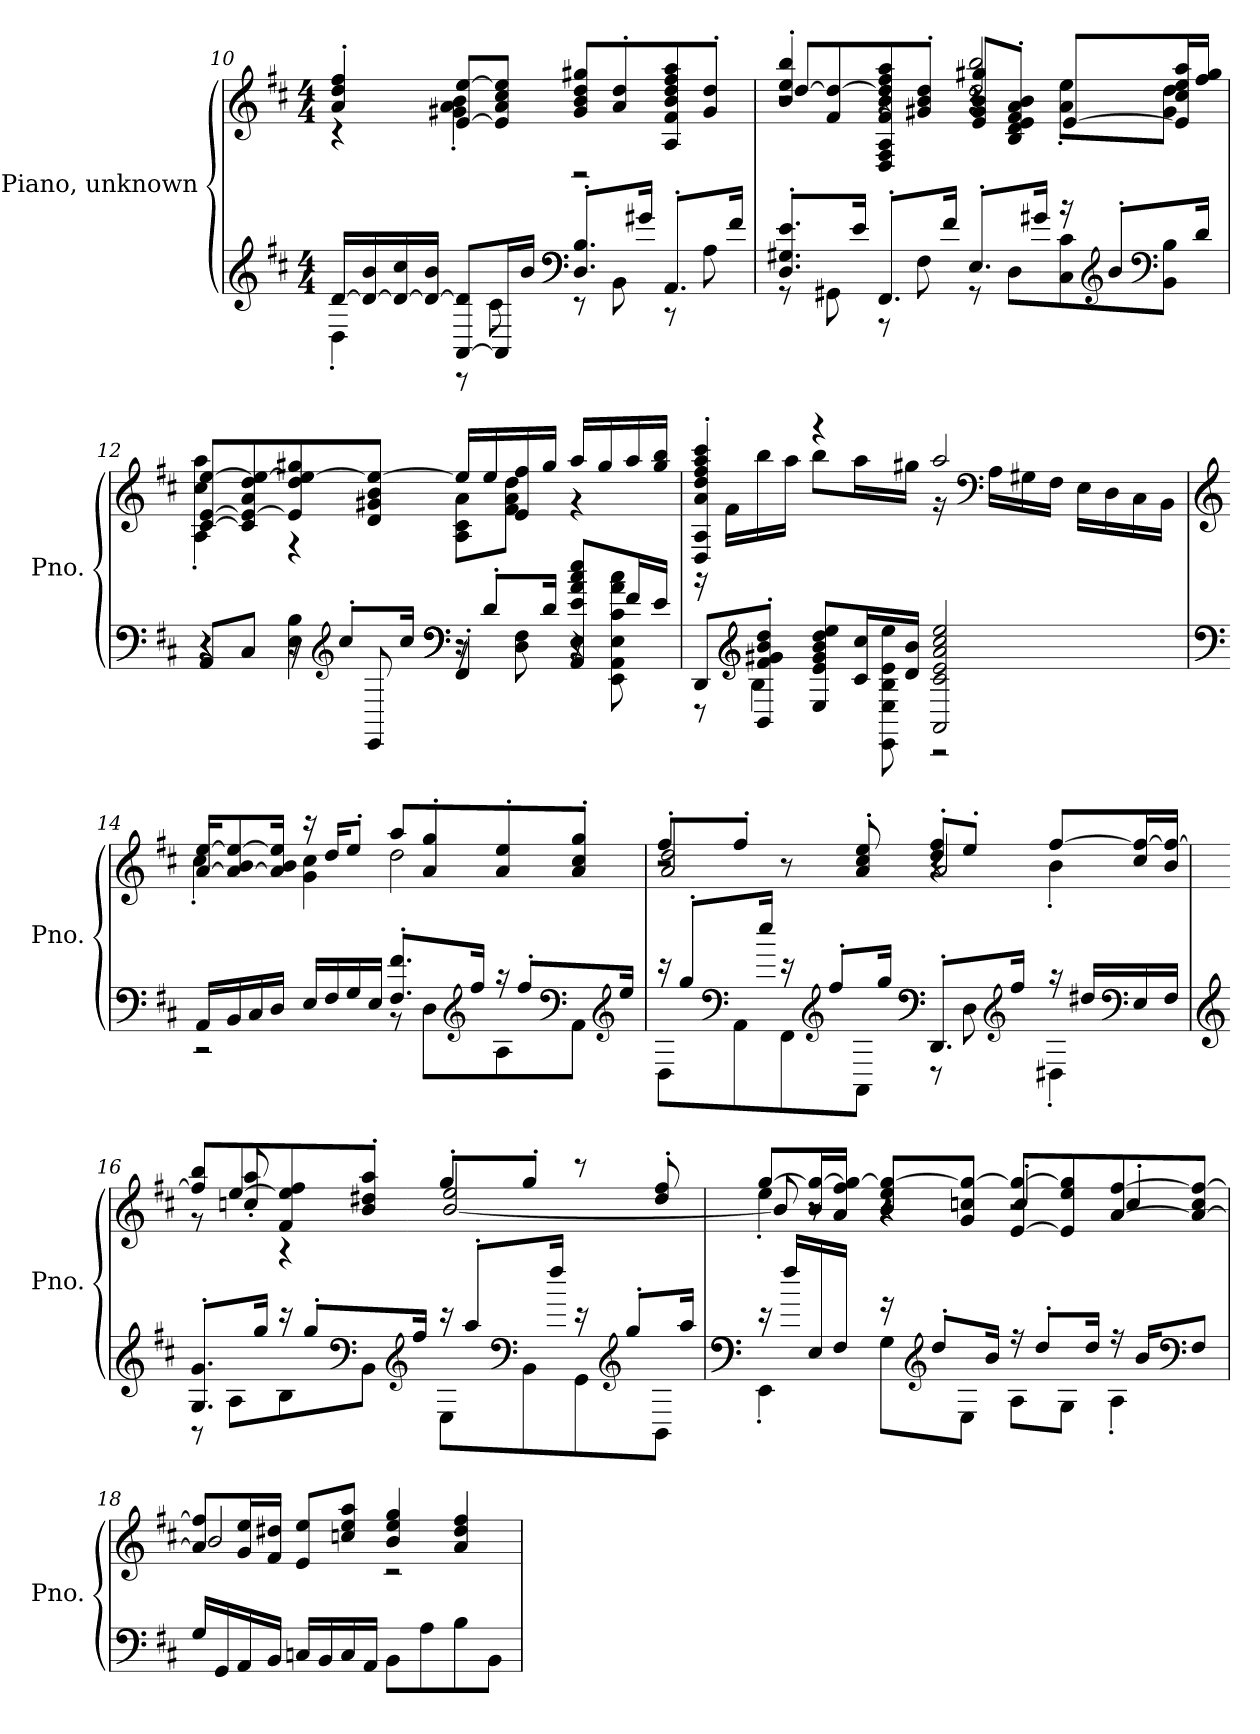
**kern	**kern
*part1	*part1
*staff2	*staff1
*I"Piano, unknown	*
*I'Pno.	*
!!LO:LB:g=z
*clefG2	*clefG2
*k[f#c#]	*k[f#c#]
*M4/4	*M4/4
=10	=10
*^	*^
[16d/LL	4D'\	4a/' 4dd/' 4ff#/'	4r
16d/_ 16b/	.	.	.
16d/_ 16cc#/	.	.	.
16d/_ 16b/JJ	.	.	.
[8AA/ 8d/]L	8r	[8e/ [8ee/L	4g#X\' 4a\' 4b\'
16AA/L]	8c#\	8e/] 8a/ 8cc#/ 8ee/]J	.
16b/JJ	.	.	.
*clefF4	*	*	*
8.D/' 8.B/'L	8r	8g#/ 8b/ 8dd/ 8gg#X/L	2r
.	8BB\	8a/' 8dd/'	.
16g#X/Jk	.	.	.
8.AA'/L	8r	8A/ 8f#/ 8b/ 8dd/ 8ff#/ 8aa/	.
.	8A\	8g#/' 8dd/'J	.
16f#/Jk	.	.	.
=11	=11	=11	=11
*	*	*	*^
8.D/' 8.G#X/' 8.e/'L	8r	4b/' 4ee/' 4bb/'	2r	[8dd/L
.	8GG#X\	.	.	8f#/ 8dd/_
16e/Jk	.	.	.	.
8.FF#'/L	8r	4r	.	8D/ 8F#/ 8A/ 8f#/ 8b/ 8dd/] 8ff#/ 8aa/
.	8F#\	.	.	8g#X/' 8b/' 8dd/'J
16f#/Jk	.	.	.	.
8.E'/L	8r	2dd/ 2bb/	4r	8e/ 8g#/ 8b/ 8gg#X/L
.	8D\L	.	.	8B/' 8d/' 8e/' 8f#/' 8a/' 8b/'J
16g#X/Jk	.	.	.	.
16r	8C#\ 8c#\	.	8a\' 8ee\'L	[8e/L
*clefG2	*	*	*	*
8b'/L	.	.	.	.
*clefF4	*	*	*	*
.	8BB\ 8B\J	.	8g#\ 8dd\J	16e/] 16cc#/ 16ee/ 16aa/L
16d/Jk	.	.	.	16ff#/ 16gg#/JJ
*	*	*	*v	*v
!!LO:PB:g=z
=12	=12	=12	=12
*	*^	*	*
8AA/L	4r	4r	[8c#/ [8e/ [8ee/L	4A\' 4cc#\' 4aa\'
8C#/J	.	.	8c#/] 8e/_ 8a/ 8dd/ 8ee/_	.
16r	4E\ 4B\	8r	8e/] 8dd/ 8ee/_ 8gg#X/	4r
*clefG2	*	*	*	*
8cc#'/L	.	.	.	.
.	.	8EE/	8d/ 8g#X/ 8b/ 8ee/_J	.
16cc#/Jk	.	.	.	.
*clefF4	*	*	*	*
16r	8r	4FF#'/	16ee/LL]	8A\ 8c#\ 8a\L
8d'/L	.	.	16ee/	.
.	8D\ 8F#\	.	16e/ 16ff#/	8f#\ 8a\ 8dd\J
16d/Jk	.	.	16gg#/JJ	.
8AA/ 8E/ 8e/ 8a/ 8cc#/ 8ee/L	8r	4r	16aa/LL	4r
.	.	.	16gg#/	.
16f#/L	8EE\ 8AA\ 8E\ 8c#\ 8a\ 8cc#\	.	16aa/	.
16e/JJ	.	.	16gg#/ 16bb/JJ	.
*	*v	*v	*	*
=13	=13	=13	=13
8DD/L	8r	4D/' 4A/' 4a/' 4dd/' 4ff#/' 4aa/' 4ccc#/'	16r
.	.	.	16f#\LL
*clefG2	*	*	*
8BB/' 8f#/' 8g#X/' 8b/' 8dd/'J	4B\	.	16bb\
.	.	.	16aa\JJ
8E/ 8e/ 8g#/ 8b/ 8dd/ 8ee/L	.	4r	8bb\L
16c#/ 16cc#/L	8EE\ 8E\ 8B\ 8e\ 8ee\	.	16aa\L
16d/ 16b/JJ	.	.	16gg#X\JJ
2AA/ 2c#/ 2e/ 2a/ 2cc#/ 2ee/	2r	2aa/	16r
*	*	*clefF4	*
.	.	.	16A\LL
.	.	.	16G#X\
.	.	.	16F#\JJ
.	.	.	16E\LL
.	.	.	16D\
.	.	.	16C#\
.	.	.	16BB\JJ
!!LO:LB:g=z	!!
=14	=14	=14	=14
*clefF4	*	*clefG2	*
16AA/LL	2r	[16a/ [16ee/KL	4cc#'\
16BB/	.	8a/_ 8b/ 8ee/_	.
16C#/	.	.	.
16D/JJ	.	16a/] 16b/ 16ee/]Jk	.
16E/LL	.	16r	4g\ 4cc#\
16F#/	.	16dd/KL	.
16G/	.	8ee'/J	.
16E/JJ	.	.	.
8.F#/' 8.f#/'L	8r	8aa/L	2dd\
.	8D\L	8a/' 8gg/'	.
*clefG2	*	*	*
16ff#/Jk	.	.	.
16r	8A\	8a/' 8ee/'	.
8ff#'/L	.	.	.
*clefF4	*	*	*
.	8AA\J	8a/' 8cc#/' 8gg/'J	.
*clefG2	*	*	*
16ee/Jk	.	.	.
!!LO:LB:g=z
=15	=15	=15	=15
*	*	*	*^
16r	8D\L	8ff#'/L	2r	2a/ 2dd/
8gg'/L	.	.	.	.
*clefF4	*	*	*	*
.	8AA\	8ff#'/J	.	.
16ee/Jk	.	.	.	.
16r	8FF#\	8r	.	.
*clefG2	*	*	*	*
8ff#'/L	.	.	.	.
.	8AA\J	8a/' 8cc#/' 8ee/'	.	.
16gg/Jk	.	.	.	.
*clefF4	*	*	*	*
8.DD'/L	8r	8dd/' 8ff#/'L	4r	2a/
.	8D\	8ee'/J	.	.
*clefG2	*	*	*	*
16ff#/Jk	.	.	.	.
16r	4D#X'\	[8ff#/L	4b'\	.
16dd#X/LL	.	.	.	.
*clefF4	*	*	*	*
16E/	.	16cc#/ 16ff#/_L	.	.
16F#/JJ	.	16b/ 16ff#/_JJ	.	.
*	*	*v	*v	*v
!!LO:LB:g=z
=16	=16	=16
*clefG2	*	*
*	*	*^
8.G/' 8.g/'L	8r	8ff#/] 8bb/L	8r
.	8A\L	[8ee/	8ccn/' 8aa/'
16gg/Jk	.	.	.
16r	8B\	8f#/ 8ee/] 8ff#/	4r
8gg'/L	.	.	.
*clefF4	*	*	*
.	8BB\J	8b/' 8dd#X/' 8aa/'J	.
*clefG2	*	*	*
16ff#/Jk	.	.	.
16r	8E\L	8gg'/L	[2b/ 2ee/
8aa'/L	.	.	.
*clefF4	*	*	*
.	8BB\	8gg'/J	.
16ff#/Jk	.	.	.
16r	8GG\	8r	.
*clefG2	*	*	*
8gg'/L	.	.	.
.	8BB\J	8dd#/' 8ff#/'	.
16aa/Jk	.	.	.
*	*	*v	*v
=17	=17	=17
*clefF4	*	*
*	*	*^
*	*	*	*^
16r	4EE'\	[8gg/L	4ee'\	8b/]
16ff#/LL	.	.	.	.
16E/	.	16b/ 16gg/_L	.	8r
16F#/JJ	.	16a/ 16ff#/ 16gg/_JJ	.	.
16r	8G\L	8b/ 8ee/ 8gg/_L	4r	4r
*clefG2	*	*	*	*
8dd'/L	.	.	.	.
.	8E\J	8g/ 8ccn/ 8gg/_J	.	.
16b/Jk	.	.	.	.
16r	8A\L	[8e/ 8gg/_L	2r	4cc'/
8dd'/L	.	.	.	.
.	8G\J	8e/] 8ee/ 8gg/]	.	.
16dd/Jk	.	.	.	.
16r	4A'\	[8a/ [8ff#/	.	4cc'/
16b/KL	.	.	.	.
*clefF4	*	*	*	*
8F#/J	.	8a/_ 8cc/ 8ff#/_J	.	.
*v	*v	*	*	*
*	*	*v	*v
!!LO:LB:g=z
=18	=18	=18
16G/LL	8a/] 8ff#/]L	2b/
16GG/	.	.
16AA/	16g/ 16ee/L	.
16BB/JJ	16f#/ 16dd#X/JJ	.
16Cn/LL	8e/ 8ee/L	.
16BB/	.	.
16C/	8ccn/ 8ee/ 8aa/J	.
16AA/JJ	.	.
8BB\L	4b/ 4ee/ 4gg/	2r
8A\	.	.
8B\	4a/ 4dd#/ 4ff#/	.
8BB\J	.	.
*	*v	*v
=	=
*-	*-
